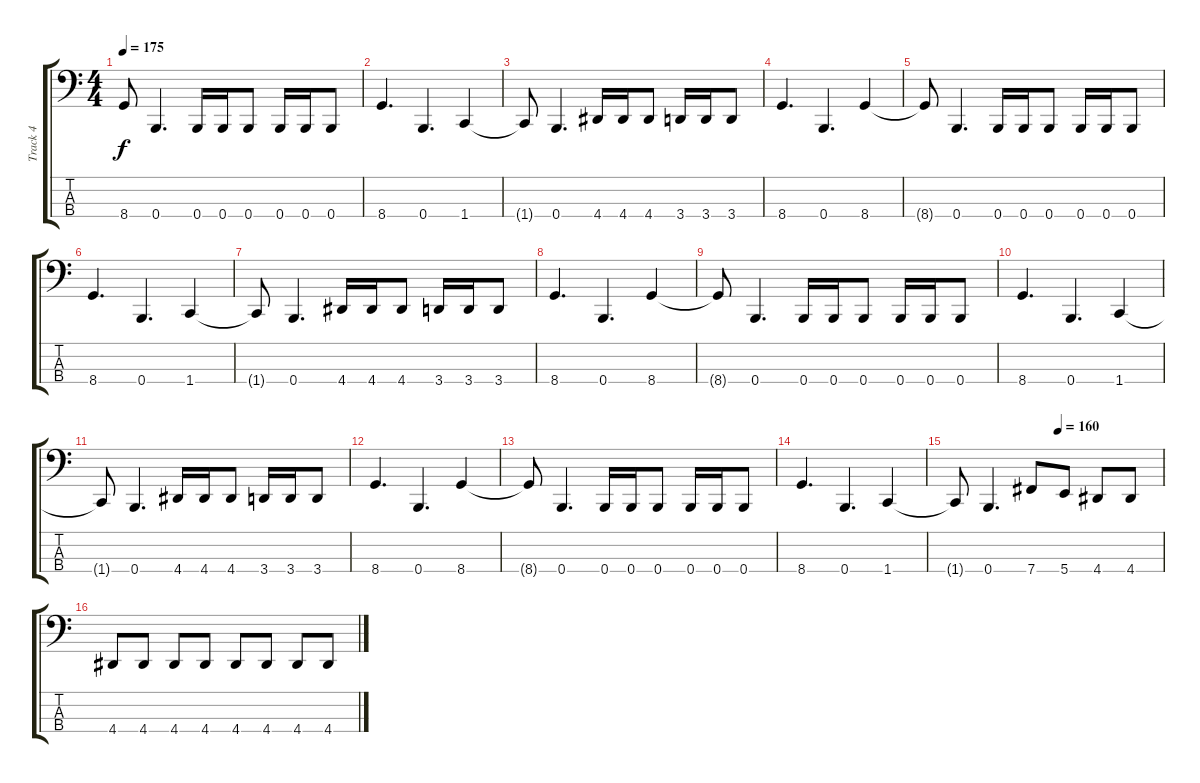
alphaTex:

\track ("Track 4" "Track 4") {instrument electricbasspick}
\staff {score tabs}
\tuning (E2 B1 Gb1 B0) {hide}
\ts (4 4)
\tempo 175
\clef f4
\ks c
8.4{t}.8{dy f} 0.4.4{d} 0.4.16 0.4.16 0.4.8 0.4.16 0.4.16 0.4.8 |
8.4.4{d} 0.4.4{d} 1.4.4 |
1.4{t}.8 0.4.4{d} 4.4.16 4.4.16 4.4.8 3.4.16 3.4.16 3.4.8 |
8.4.4{d} 0.4.4{d} 8.4.4 |
8.4{t}.8 0.4.4{d} 0.4.16 0.4.16 0.4.8 0.4.16 0.4.16 0.4.8 |
8.4.4{d} 0.4.4{d} 1.4.4 |
1.4{t}.8 0.4.4{d} 4.4.16 4.4.16 4.4.8 3.4.16 3.4.16 3.4.8 |
8.4.4{d} 0.4.4{d} 8.4.4 |
8.4{t}.8 0.4.4{d} 0.4.16 0.4.16 0.4.8 0.4.16 0.4.16 0.4.8 |
8.4.4{d} 0.4.4{d} 1.4.4 |
1.4{t}.8 0.4.4{d} 4.4.16 4.4.16 4.4.8 3.4.16 3.4.16 3.4.8 |
8.4.4{d} 0.4.4{d} 8.4.4 |
8.4{t}.8 0.4.4{d} 0.4.16 0.4.16 0.4.8 0.4.16 0.4.16 0.4.8 |
8.4.4{d} 0.4.4{d} 1.4.4 |
\tempo (160 0.5)
1.4{t}.8 0.4.4{d} 7.4.8 5.4.8 4.4.8 4.4.8 |
4.4.8 4.4.8 4.4.8 4.4.8 4.4.8 4.4.8 4.4.8 4.4.8
